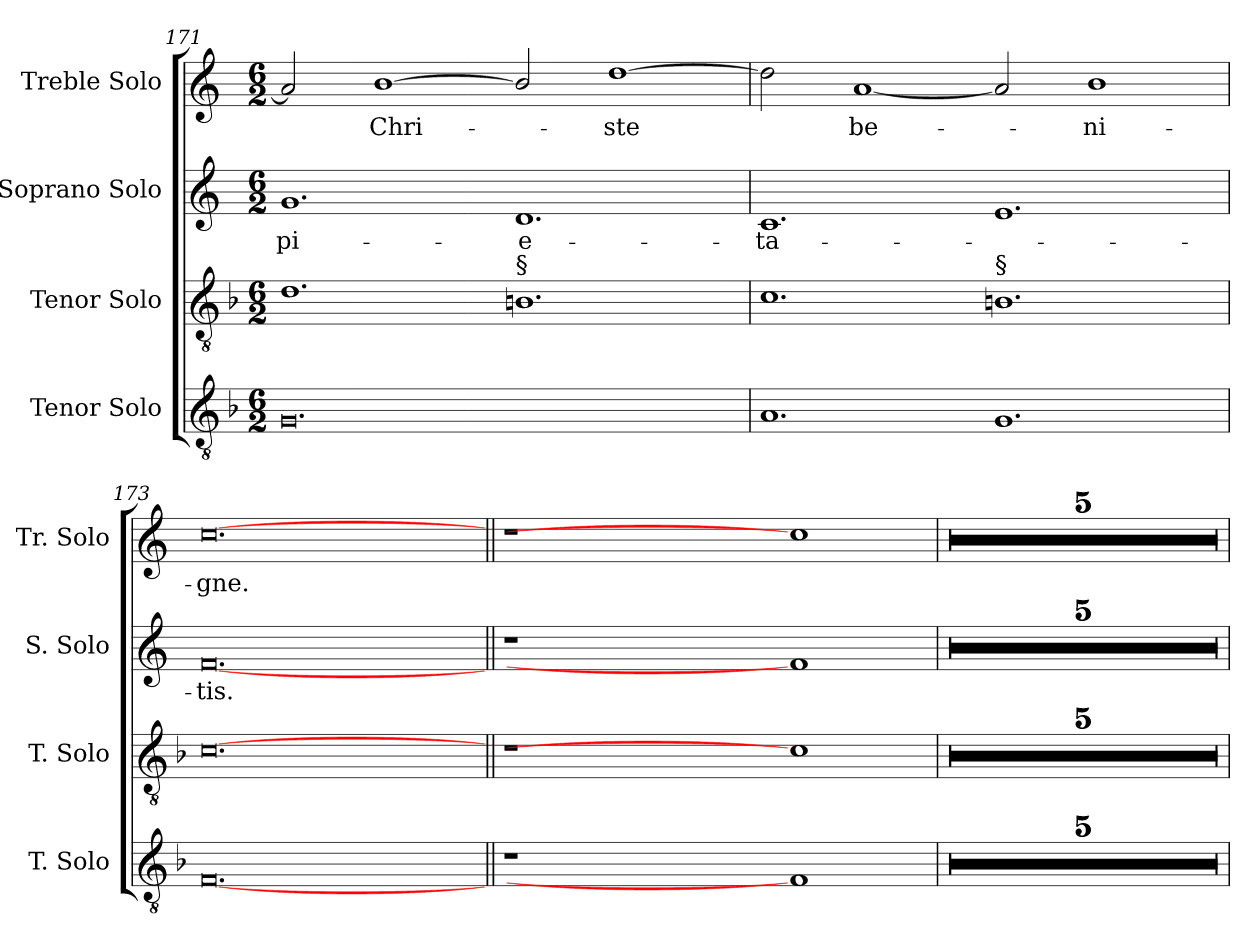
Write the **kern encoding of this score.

**kern	**kern	**kern	**text	**kern	**text
*part4	*part3	*part2	*part2	*part1	*part1
*staff4	*staff3	*staff2	*staff2	*staff1	*staff1
*I"Tenor Solo	*I"Tenor Solo	*I"Soprano Solo	*	*I"Treble Solo	*
*I'T. Solo	*I'T. Solo	*I'S. Solo	*	*I'Tr. Solo	*
*clefGv2	*clefGv2	*clefG2	*	*clefG2	*
*ITrd7c12	*ITrd7c12	*	*	*	*
*k[b-]	*k[b-]	*k[]	*	*k[]	*
*F:	*F:	*C:	*	*C:	*
*M6/2	*M6/2	*M6/2	*	*M6/2	*
=171	=171	=171	=171	=171	=171
!	!	!	!LO:LY:b:color=#000000	!	!
0.GGi	1.Di	1.gi	pi-	2ai/]	.
!	!	!	!	!	!LO:LY:b:color=#000000
.	.	.	.	[<1bi	Chri-
!	!LO:TX:a:t=§	!	!	!	!
!	!	!	!LO:LY:b:color=#000000	!	!
.	1.BBni	1.di	-e-	2bi/]	.
!	!	!	!	!	!LO:LY:b:color=#000000
.	.	.	.	[>1ddi	-ste
=172	=172	=172	=172	=172	=172
!	!	!	!LO:LY:b:color=#000000	!	!
1.AAi	1.Ci	1.ci	-ta-	2ddi\]	.
!	!	!	!	!	!LO:LY:b:color=#000000
.	.	.	.	[<1ai	be-
!	!LO:TX:a:t=§	!	!	!	!
1.GGi	1.BBni	1.ei	.	2ai/]	.
!	!	!	!	!	!LO:LY:b:color=#000000
.	.	.	.	1bi	-ni-
=173	=173	=173	=173	=173	=173
!	!	!	!LO:LY:b:color=#000000	!	!
!	!	!	!	!	!LO:LY:b:color=#000000
[0.FFi	[0.Ci	[0.fi	-tis.	[0.cci	-gne.
=174||	=174||	=174||	=174||	=174||	=174||
!LO:N:vis=1	!LO:N:vis=1	!LO:N:vis=1	!	!LO:N:vis=1	!
0.r	0.r	0.r	.	0.r	.
1FFi]	1Ci]	1fi]	.	1cci]	.
=175	=175	=175	=175	=175	=175
!LO:N:vis=1	!LO:N:vis=1	!LO:N:vis=1	!	!LO:N:vis=1	!
0.r	0.r	0.r	.	0.r	.
=176	=176	=176	=176	=176	=176
!LO:N:vis=1	!LO:N:vis=1	!LO:N:vis=1	!	!LO:N:vis=1	!
0.r	0.r	0.r	.	0.r	.
!!LO:LB:g=z
=177	=177	=177	=177	=177	=177
!LO:N:vis=1	!LO:N:vis=1	!LO:N:vis=1	!	!LO:N:vis=1	!
0.r	0.r	0.r	.	0.r	.
=178	=178	=178	=178	=178	=178
!LO:N:vis=1	!LO:N:vis=1	!LO:N:vis=1	!	!LO:N:vis=1	!
0.r	0.r	0.r	.	0.r	.
=179	=179	=179	=179	=179	=179
!LO:N:vis=1	!LO:N:vis=1	!LO:N:vis=1	!	!LO:N:vis=1	!
0.r	0.r	0.r	.	0.r	.
=	=	=	=	=	=
*-	*-	*-	*-	*-	*-
